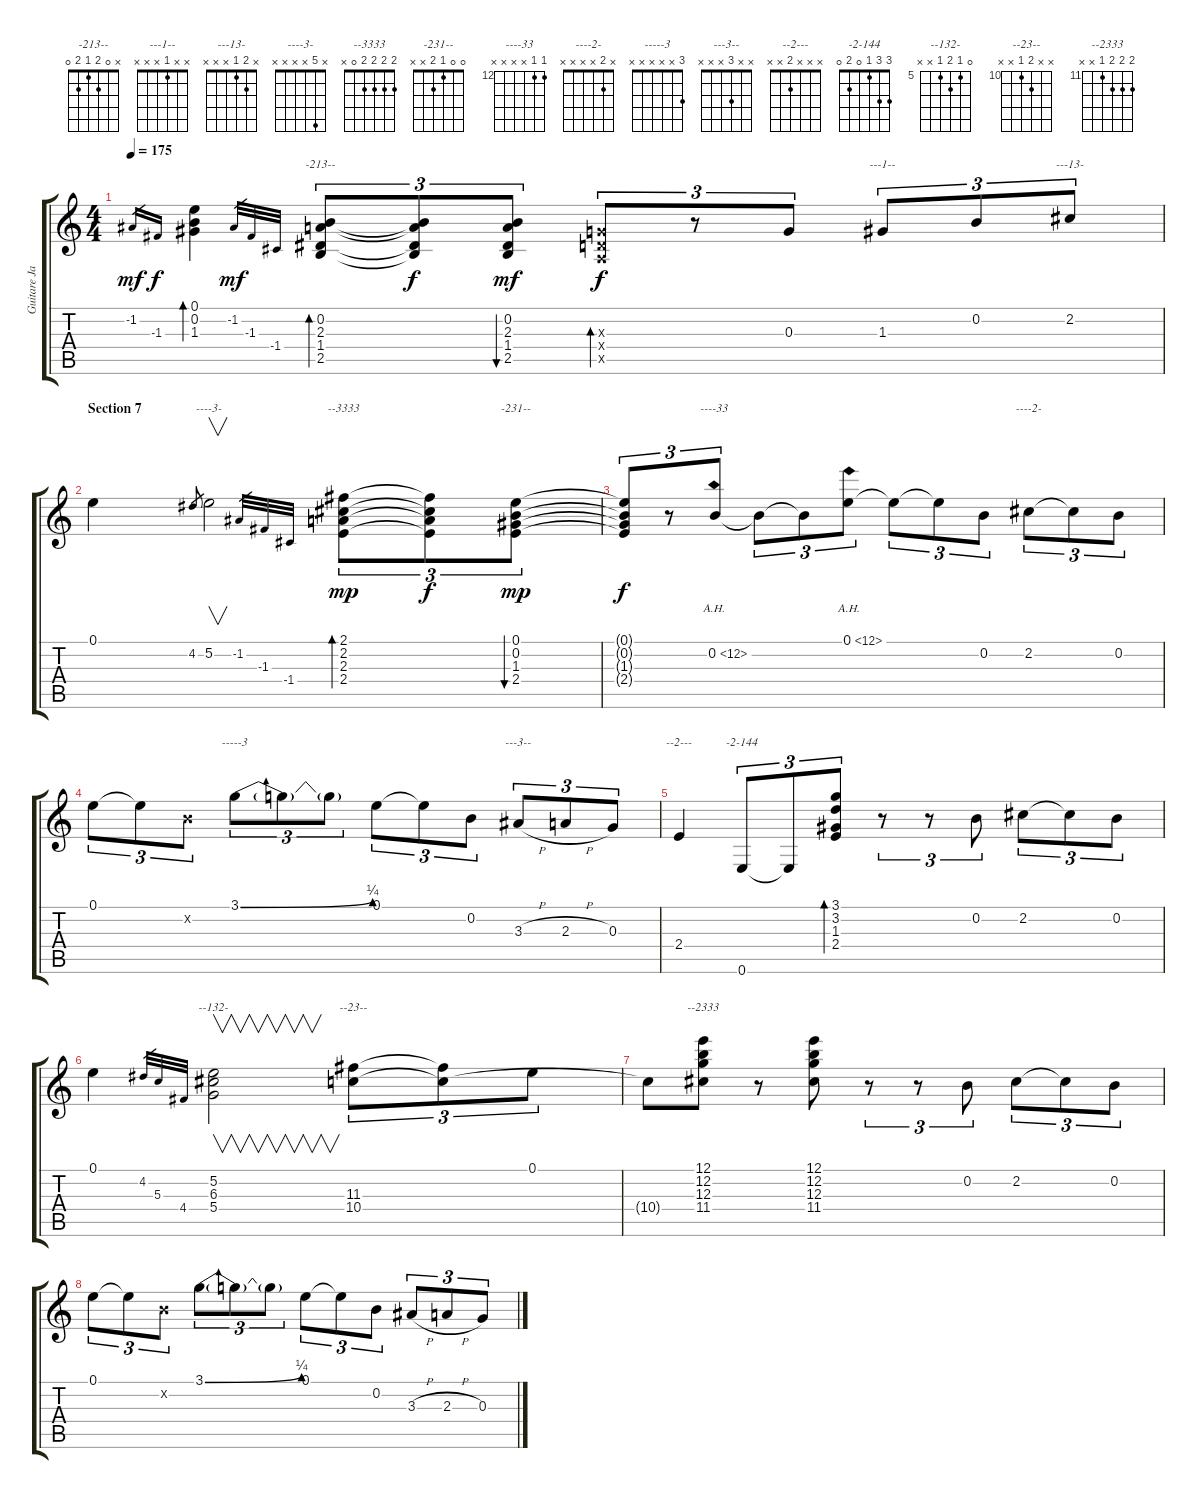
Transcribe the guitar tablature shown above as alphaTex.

\track ("Guitare Janvier 2002" "Guitare Ja") {instrument acousticguitarnylon}
\staff {score tabs}
\tuning (E4 B3 G3 D3 A2 E2) {hide}
\chord ("-213--" x 0 2 1 2 0)
\chord ("---1--" x x 1 x x x)
\chord ("---13-" x 2 1 x x x)
\chord ("----3-" x 5 x x x x)
\chord ("--3333" 2 2 2 2 0 x)
\chord ("-231--" 0 0 1 2 x x)
\chord ("----33" 12 12 x x x x) {firstfret 12}
\chord ("----2-" x 2 x x x x)
\chord ("-----3" 3 x x x x x)
\chord ("---3--" x x 3 x x x)
\chord ("--2---" x x x 2 x x)
\chord ("-2-144" 3 3 1 0 2 0)
\chord ("--132-" 0 5 6 5 x x) {firstfret 5}
\chord ("--23--" x x 11 10 x x) {firstfret 10}
\chord ("--2333" 12 12 12 11 x x) {firstfret 11}
\ts (4 4)
\tempo 175
\clef g2
\ks c
-1.2.16{gr dy mf} -1.3.16{gr dy f} (0.1 0.2 1.3).4{bd 30} -1.2.32{gr dy mf} -1.3.32{gr} -1.4.32{gr} (0.2 2.3 1.4 2.5).8{tu (3 2) bd 30 ch "-213--"} (0.2{t} 2.3{t} 1.4{t} 2.5{t}).8{tu (3 2) dy f} (0.2 2.3 1.4 2.5).8{tu (3 2) bu 30 dy mf} (0.3{x} 0.4{x} 0.5{x}).8{tu (3 2) bd 30 dy f} r.8{tu (3 2)} 0.3.8{tu (3 2)} 1.3.8{tu (3 2) ch "---1--"} 0.2.8{tu (3 2)} 2.2.8{tu (3 2) ch "---13-"} |
\section ("" "Section 7")
0.1.4 4.2.8{gr} 5.2.2{v ch "----3-"} -1.2.32{gr} -1.3.32{gr} -1.4.32{gr} (2.1 2.2 2.3 2.4).8{tu (3 2) bd 30 ch "--3333" dy mp} (2.1{t} 2.2{t} 2.3{t} 2.4{t}).8{tu (3 2) dy f} (0.1 0.2 1.3 2.4).8{tu (3 2) bu 30 ch "-231--" dy mp} |
(0.1{t} 0.2{t} 1.3{t} 2.4{t}).8{tu (3 2) dy f} r.8{tu (3 2)} 0.2{ah 12}.8{tu (3 2) ch "----33"} 0.2{t}.8{tu (3 2)} 0.2{t}.8{tu (3 2)} 0.1{ah 12}.8{tu (3 2)} 0.1{t}.8{tu (3 2)} 0.1{t}.8{tu (3 2)} 0.2.8{tu (3 2)} 2.2.8{tu (3 2) ch "----2-"} 2.2{t}.8{tu (3 2)} 0.2.8{tu (3 2)} |
0.1.8{tu (3 2)} 0.1{t}.8{tu (3 2)} 0.2{x}.8{tu (3 2)} 3.1{be (bend 0 0 60 1)}.8{tu (3 2) ch "-----3"} 3.1{t}.8{tu (3 2)} 3.1{t}.8{tu (3 2)} 0.1.8{tu (3 2)} 0.1{t}.8{tu (3 2)} 0.2.8{tu (3 2)} 3.3{h}.8{tu (3 2) ch "---3--"} 2.3{h}.8{tu (3 2)} 0.3.8{tu (3 2)} |
2.4.4{ch "--2---"} 0.6.8{tu (3 2) ch "-2-144"} 0.6{t}.8{tu (3 2)} (3.1 3.2 1.3 2.4).8{tu (3 2) bd 30} r.8{tu (3 2)} r.8{tu (3 2)} 0.2.8{tu (3 2)} 2.2.8{tu (3 2)} 2.2{t}.8{tu (3 2)} 0.2.8{tu (3 2)} |
0.1.4 4.2.32{gr} 5.3.32{gr} 4.4.32{gr} (5.2 6.3 5.4).2{v ch "--132-"} (11.3 10.4).8{tu (3 2) ch "--23--"} (11.3{t} 10.4{t}).8{tu (3 2)} 0.1.8{tu (3 2)} |
10.4{t}.8 (12.1 12.2 12.3 11.4).8{ch "--2333"} r.8 (12.1 12.2 12.3 11.4).8 r.8{tu (3 2)} r.8{tu (3 2)} 0.2.8{tu (3 2)} 2.2.8{tu (3 2)} 2.2{t}.8{tu (3 2)} 0.2.8{tu (3 2)} |
0.1.8{tu (3 2)} 0.1{t}.8{tu (3 2)} 0.2{x}.8{tu (3 2)} 3.1{be (bend 0 0 60 1)}.8{tu (3 2)} 3.1{t}.8{tu (3 2)} 3.1{t}.8{tu (3 2)} 0.1.8{tu (3 2)} 0.1{t}.8{tu (3 2)} 0.2.8{tu (3 2)} 3.3{h}.8{tu (3 2)} 2.3{h}.8{tu (3 2)} 0.3.8{tu (3 2)}
